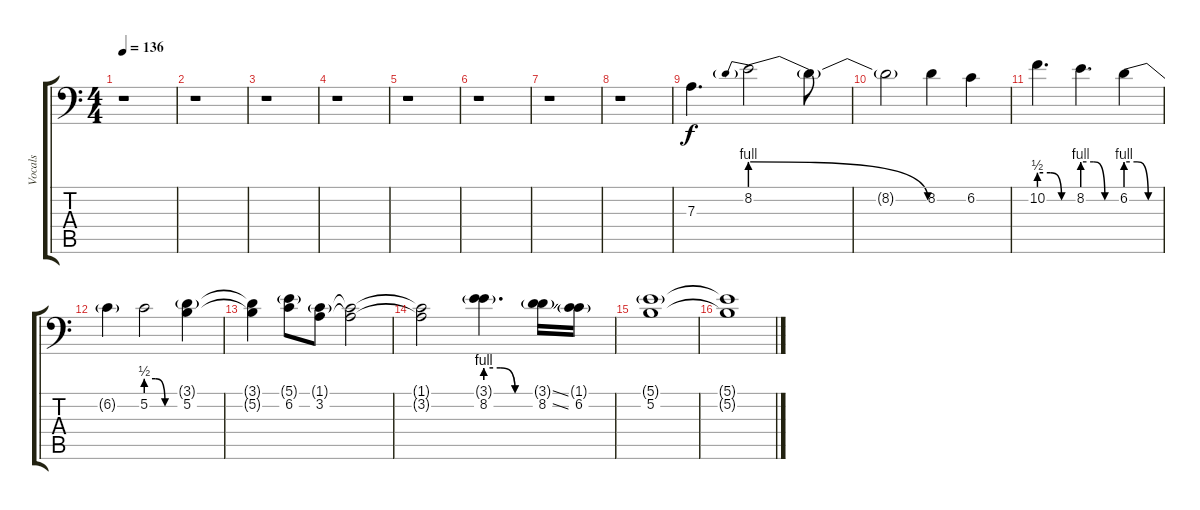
\track ("Vocals" "Vocals") {instrument lead2sawtooth}
\staff {score tabs}
\tuning (B3 Gb3 D3 A2 E2 A1) {hide}
\ts (4 4)
\tempo 136
\clef f4
\ks c
r.1{dy f} |
r.1 |
r.1 |
r.1 |
r.1 |
r.1 |
r.1 |
r.1 |
7.3.4{d} 8.2{be (prebendrelease 0 4 60 0)}.2 8.2{t}.8 |
8.2{t}.2 8.2.4 6.2.4 |
10.2{be (custom 0 2 20 2 40 0 60 0)}.4{d} 8.2{be (custom 0 4 20 4 40 0 60 0)}.4{d} 6.2{be (custom 0 4 20 4 40 0 60 0)}.4 |
6.2{t}.4 5.2{be (custom 0 2 20 2 40 0 60 0)}.2 (3.1{g} 5.2).4 |
(3.1{t} 5.2{t}).4 (5.1{g} 6.2).8 (1.1{g} 3.2).8 (1.1{t} 3.2{t}).2 |
(1.1{t} 3.2{t}).2 (3.1{be (custom 0 4 20 4 40 0 60 0) g} 8.2{be (custom 0 4 20 4 40 0 60 0)}).4{d} (3.1{ss g} 8.2{ss}).16 (1.1{g} 6.2).16 |
(5.1{g} 5.2).1 |
(5.1{t} 5.2{t}).1
